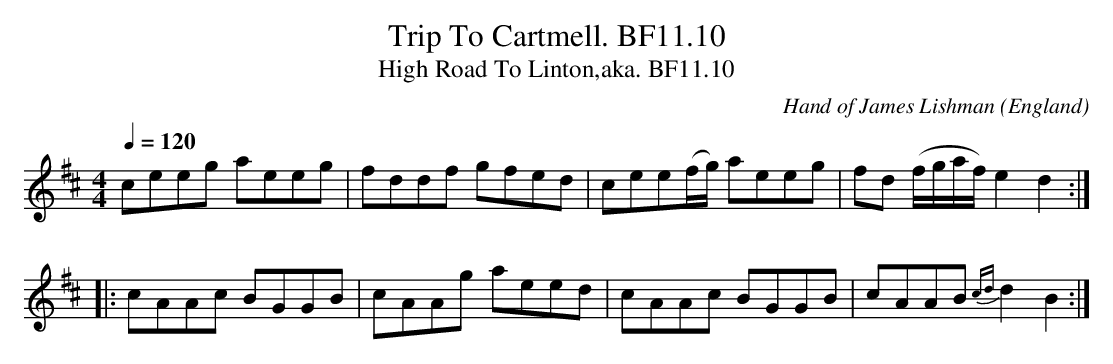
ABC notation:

X:1
T:Trip To Cartmell. BF11.10
T:High Road To Linton,aka. BF11.10
C:Hand of James Lishman
L:1/8
M:4/4
O:England
Q:1/4=120
K:D
ceeg aeeg|fddf gfed|cee(f/g/) aeeg|fd (f/g/a/f/) e2d2:|!
|:cAAc BGGB|cAAg aeed|cAAc BGGB|cAAB {cd}d2B2:|
